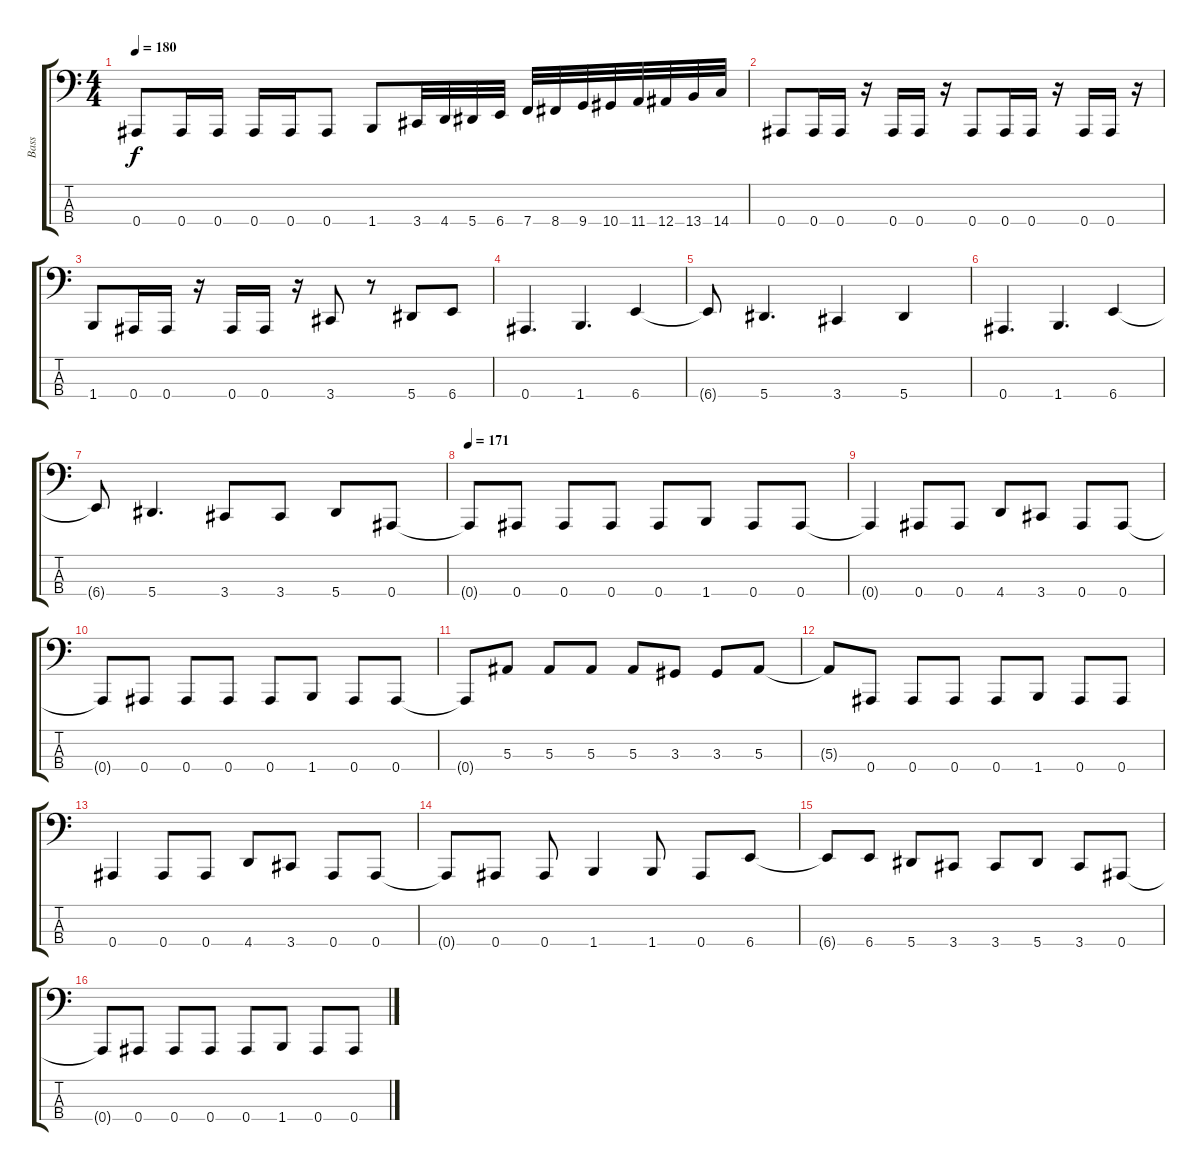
\track ("Bass" "Bass") {instrument electricbasspick}
\staff {score tabs}
\tuning (Eb2 Bb1 F1 Bb0) {hide}
\ts (4 4)
\tempo 180
\clef f4
\ks c
0.4.8{dy f} 0.4.16 0.4.16 0.4.16 0.4.16 0.4.8 1.4.8 3.4.32 4.4.32 5.4.32 6.4.32 7.4.32 8.4.32 9.4.32 10.4.32 11.4.32 12.4.32 13.4.32 14.4.32 |
0.4.8 0.4.16 0.4.16 r.16 0.4.16 0.4.16 r.16 0.4.8 0.4.16 0.4.16 r.16 0.4.16 0.4.16 r.16 |
1.4.8 0.4.16 0.4.16 r.16 0.4.16 0.4.16 r.16 3.4.8 r.8 5.4.8 6.4.8 |
0.4.4{d} 1.4.4{d} 6.4.4 |
6.4{t}.8 5.4.4{d} 3.4.4 5.4.4 |
0.4.4{d} 1.4.4{d} 6.4.4 |
6.4{t}.8 5.4.4{d} 3.4.8 3.4.8 5.4.8 0.4.8 |
\tempo 171
0.4{t}.8 0.4.8 0.4.8 0.4.8 0.4.8 1.4.8 0.4.8 0.4.8 |
0.4{t}.4 0.4.8 0.4.8 4.4.8 3.4.8 0.4.8 0.4.8 |
0.4{t}.8 0.4.8 0.4.8 0.4.8 0.4.8 1.4.8 0.4.8 0.4.8 |
0.4{t}.8 5.3.8 5.3.8 5.3.8 5.3.8 3.3.8 3.3.8 5.3.8 |
5.3{t}.8 0.4.8 0.4.8 0.4.8 0.4.8 1.4.8 0.4.8 0.4.8 |
0.4.4 0.4.8 0.4.8 4.4.8 3.4.8 0.4.8 0.4.8 |
0.4{t}.8 0.4.8 0.4.8 1.4.4 1.4.8 0.4.8 6.4.8 |
6.4{t}.8 6.4.8 5.4.8 3.4.8 3.4.8 5.4.8 3.4.8 0.4.8 |
0.4{t}.8 0.4.8 0.4.8 0.4.8 0.4.8 1.4.8 0.4.8 0.4.8
